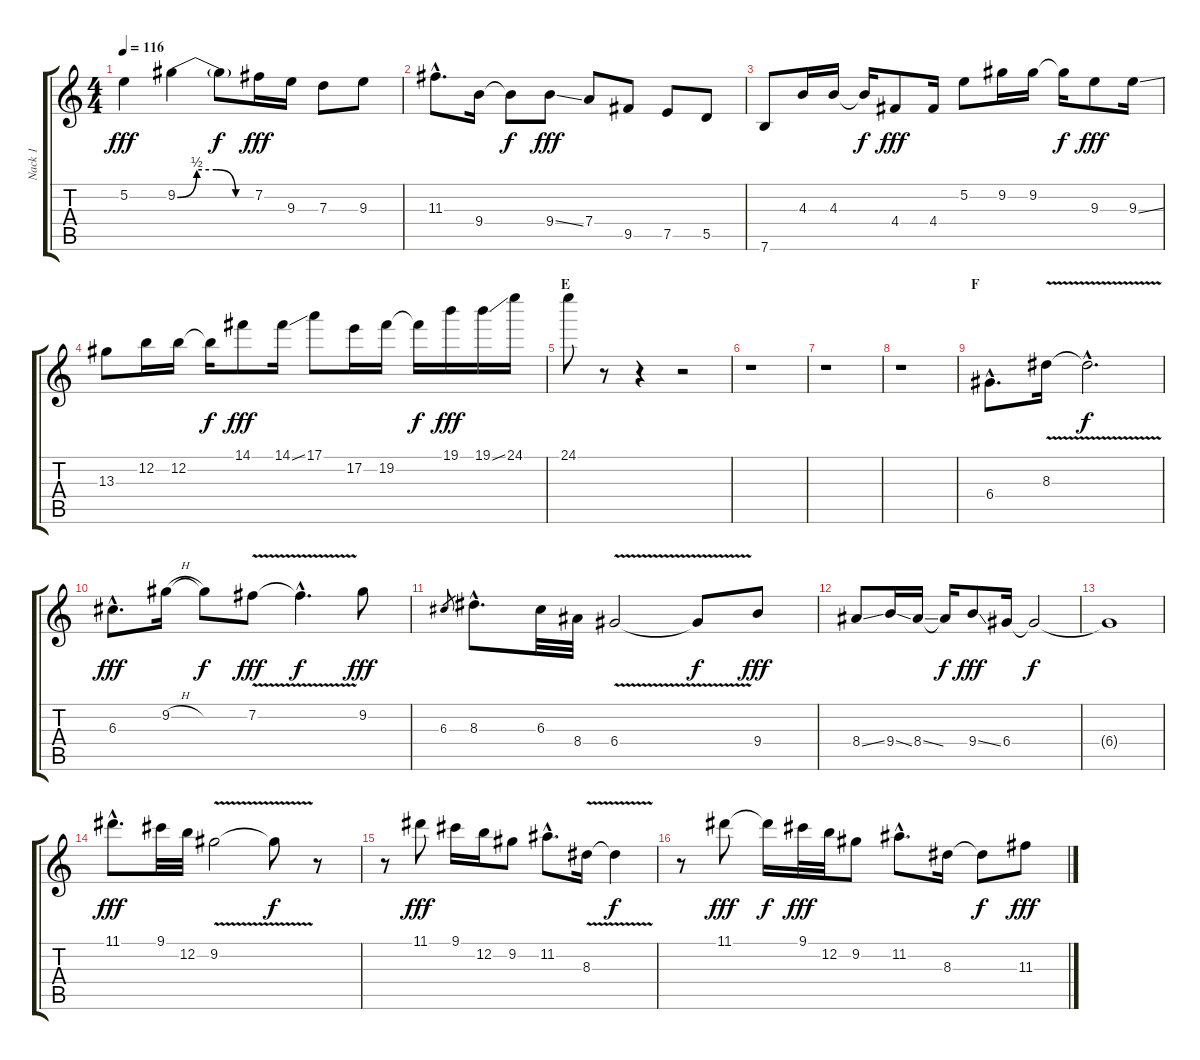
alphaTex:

\track ("Nack 1" "Nack 1") {instrument distortionguitar}
\staff {score tabs}
\tuning (E4 B3 G3 D3 A2 E2) {hide}
\ts (4 4)
\tempo 116
\clef g2
\ks c
5.2.4{dy fff} 9.2{be (custom 0 0 15 2 30 2 45 0 60 0)}.4 9.2{t}.8{dy f} 7.2.16{dy fff} 9.3.16 7.3.8 9.3.8 |
11.3{hac}.8{d} 9.4.16 9.4{t}.8{dy f} 9.4{ss}.8{dy fff} 7.4.8 9.5.8 7.5.8 5.5.8 |
7.6.8 4.3.16 4.3.16 4.3{t}.16{dy f} 4.4.8{dy fff} 4.4.16 5.2.8 9.2.16 9.2.16 9.2{t}.16{dy f} 9.3.8{dy fff} 9.3{ss}.16 |
13.3.8 12.2.16 12.2.16 12.2{t}.16{dy f} 14.1.8{dy fff} 14.1{ss}.16 17.1.8 17.2.16 19.2.16 19.2{t}.16{dy f} 19.1.16{dy fff} 19.1{ss}.16 24.1.16 |
\section ("" "E")
24.1.8 r.8 r.4 r.2 |
r.1 |
r.1 |
r.1 |
\section ("" "F")
6.4{hac}.8{d} 8.3{v}.16 8.3{hac t}.2{d dy f} |
6.3{hac}.8{d dy fff} 9.2{h}.16 9.2{t}.8{dy f} 7.2{v}.8{dy fff} 7.2{hac t}.4{d dy f} 9.2.8{dy fff} |
6.3.8{gr} 8.3{hac}.8{d} 6.3.32 8.4.32 6.4{v}.2 6.4{t}.8{dy f} 9.4.8{dy fff} |
8.4{ss}.8 9.4{ss}.16 8.4{ss}.16 8.4{t}.16{dy f} 9.4{ss}.8{dy fff} 6.4.16 6.4{t}.2{dy f} |
6.4{t}.1 |
11.1{hac}.8{d dy fff} 9.1.32 12.2.32 9.2{v}.2 9.2{t}.8{dy f} r.8 |
r.8 11.1.8{dy fff} 9.1.16 12.2.16 9.2.8 11.2{hac}.8{d} 8.3{v}.16 8.3{t}.4{dy f} |
r.8 11.1.8{dy fff} 11.1{t}.16{dy f} 9.1.32{dy fff} 12.2.32 9.2.8 11.2{hac}.8{d} 8.3.16 8.3{t}.8{dy f} 11.3.8{dy fff}
